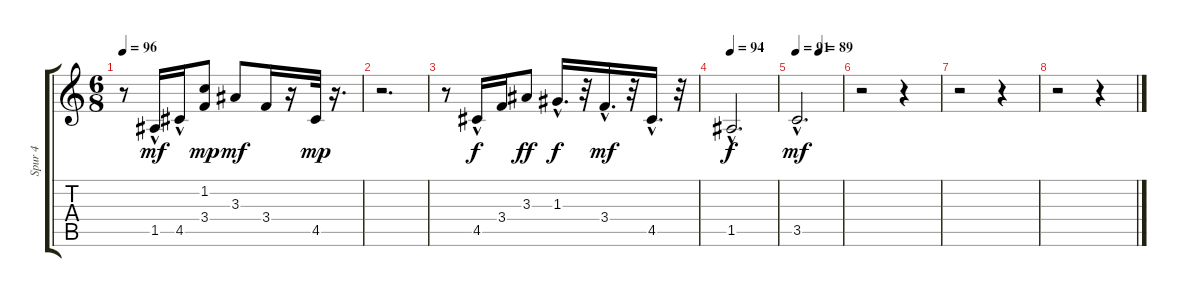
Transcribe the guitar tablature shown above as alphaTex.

\track ("Spur 4" "Spur 4") {instrument electricguitarclean}
\staff {score tabs}
\tuning (E4 B3 G3 D3 A2 E2) {hide}
\ts (6 8)
\tempo 96
\clef g2
\ks c
r.8{dy mf} 1.5{hac}.16 4.5{hac}.16 (1.2 3.4).8{dy mp} 3.3.8{dy mf} 3.4.16 r.16 4.5.32{dy mp} r.16{d} |
r.2{d} |
r.8 4.5{hac}.16{dy f} 3.4.16 3.3.8{dy ff} 1.3{hac}.16{d dy f} r.32 3.4{hac}.16{d dy mf} r.32 4.5{hac}.16{d} r.32 |
\tempo 94
1.5{hac}.2{d dy f} |
\tempo 91
\tempo (89 0.5)
3.5{hac}.2{d dy mf} |
r.2 r.4 |
r.2 r.4 |
r.2 r.4
